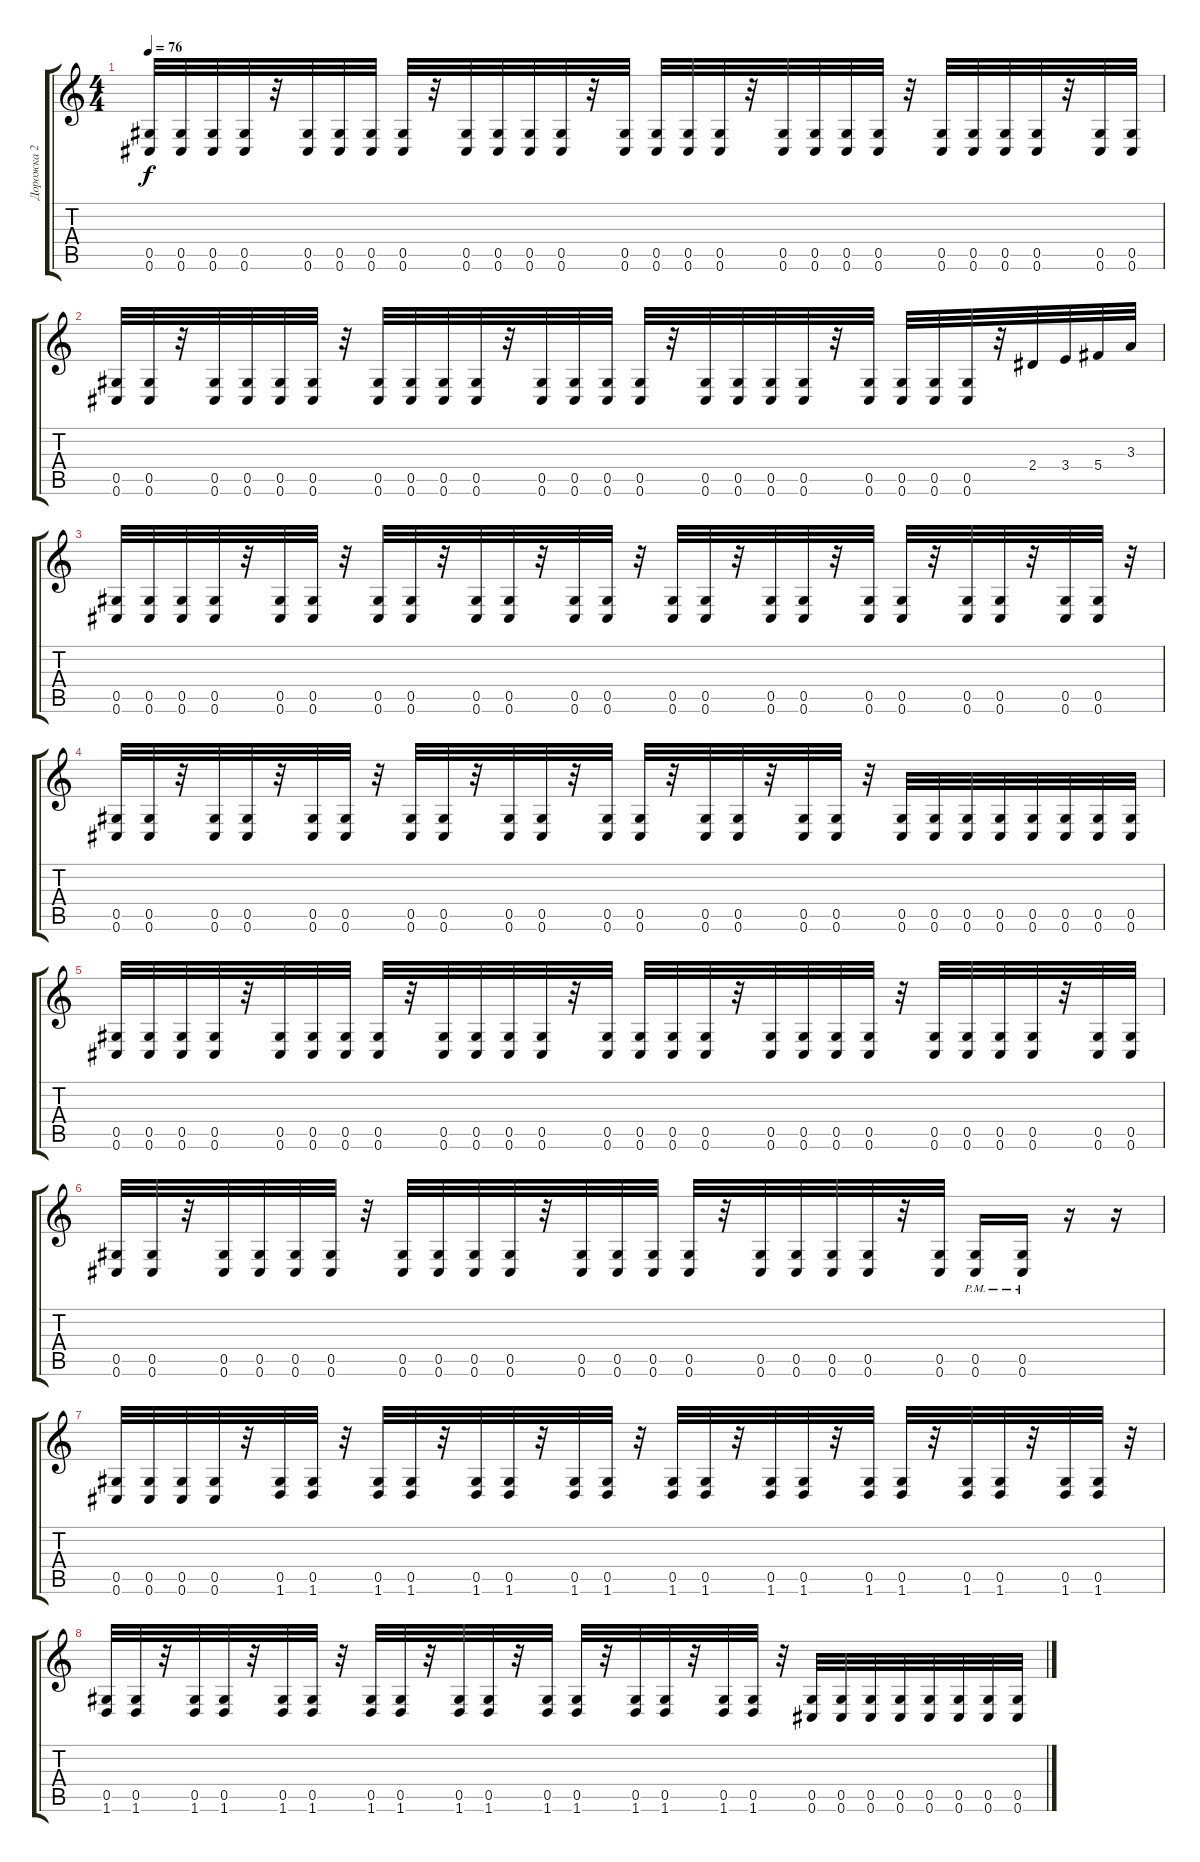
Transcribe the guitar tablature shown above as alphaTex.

\track ("Дорожка 2" "Дорожка 2") {instrument distortionguitar}
\staff {score tabs}
\tuning (Eb4 Bb3 Gb3 Db3 Ab2 Db2) {hide}
\ts (4 4)
\tempo 76
\clef g2
\ks c
(0.5 0.6).32{dy f} (0.5 0.6).32 (0.5 0.6).32 (0.5 0.6).32 r.32 (0.5 0.6).32 (0.5 0.6).32 (0.5 0.6).32 (0.5 0.6).32 r.32 (0.5 0.6).32 (0.5 0.6).32 (0.5 0.6).32 (0.5 0.6).32 r.32 (0.5 0.6).32 (0.5 0.6).32 (0.5 0.6).32 (0.5 0.6).32 r.32 (0.5 0.6).32 (0.5 0.6).32 (0.5 0.6).32 (0.5 0.6).32 r.32 (0.5 0.6).32 (0.5 0.6).32 (0.5 0.6).32 (0.5 0.6).32 r.32 (0.5 0.6).32 (0.5 0.6).32 |
(0.5 0.6).32 (0.5 0.6).32 r.32 (0.5 0.6).32 (0.5 0.6).32 (0.5 0.6).32 (0.5 0.6).32 r.32 (0.5 0.6).32 (0.5 0.6).32 (0.5 0.6).32 (0.5 0.6).32 r.32 (0.5 0.6).32 (0.5 0.6).32 (0.5 0.6).32 (0.5 0.6).32 r.32 (0.5 0.6).32 (0.5 0.6).32 (0.5 0.6).32 (0.5 0.6).32 r.32 (0.5 0.6).32 (0.5 0.6).32 (0.5 0.6).32 (0.5 0.6).32 r.32 2.4.32 3.4.32 5.4.32 3.3.32 |
(0.5 0.6).32 (0.5 0.6).32 (0.5 0.6).32 (0.5 0.6).32 r.32 (0.5 0.6).32 (0.5 0.6).32 r.32 (0.5 0.6).32 (0.5 0.6).32 r.32 (0.5 0.6).32 (0.5 0.6).32 r.32 (0.5 0.6).32 (0.5 0.6).32 r.32 (0.5 0.6).32 (0.5 0.6).32 r.32 (0.5 0.6).32 (0.5 0.6).32 r.32 (0.5 0.6).32 (0.5 0.6).32 r.32 (0.5 0.6).32 (0.5 0.6).32 r.32 (0.5 0.6).32 (0.5 0.6).32 r.32 |
(0.5 0.6).32 (0.5 0.6).32 r.32 (0.5 0.6).32 (0.5 0.6).32 r.32 (0.5 0.6).32 (0.5 0.6).32 r.32 (0.5 0.6).32 (0.5 0.6).32 r.32 (0.5 0.6).32 (0.5 0.6).32 r.32 (0.5 0.6).32 (0.5 0.6).32 r.32 (0.5 0.6).32 (0.5 0.6).32 r.32 (0.5 0.6).32 (0.5 0.6).32 r.32 (0.5 0.6).32 (0.5 0.6).32 (0.5 0.6).32 (0.5 0.6).32 (0.5 0.6).32 (0.5 0.6).32 (0.5 0.6).32 (0.5 0.6).32 |
(0.5 0.6).32 (0.5 0.6).32 (0.5 0.6).32 (0.5 0.6).32 r.32 (0.5 0.6).32 (0.5 0.6).32 (0.5 0.6).32 (0.5 0.6).32 r.32 (0.5 0.6).32 (0.5 0.6).32 (0.5 0.6).32 (0.5 0.6).32 r.32 (0.5 0.6).32 (0.5 0.6).32 (0.5 0.6).32 (0.5 0.6).32 r.32 (0.5 0.6).32 (0.5 0.6).32 (0.5 0.6).32 (0.5 0.6).32 r.32 (0.5 0.6).32 (0.5 0.6).32 (0.5 0.6).32 (0.5 0.6).32 r.32 (0.5 0.6).32 (0.5 0.6).32 |
(0.5 0.6).32 (0.5 0.6).32 r.32 (0.5 0.6).32 (0.5 0.6).32 (0.5 0.6).32 (0.5 0.6).32 r.32 (0.5 0.6).32 (0.5 0.6).32 (0.5 0.6).32 (0.5 0.6).32 r.32 (0.5 0.6).32 (0.5 0.6).32 (0.5 0.6).32 (0.5 0.6).32 r.32 (0.5 0.6).32 (0.5 0.6).32 (0.5 0.6).32 (0.5 0.6).32 r.32 (0.5 0.6).32 (0.5{pm} 0.6{pm}).16 (0.5{pm} 0.6{pm}).16 r.16 r.16 |
(0.5 0.6).32 (0.5 0.6).32 (0.5 0.6).32 (0.5 0.6).32 r.32 (0.5 1.6).32 (0.5 1.6).32 r.32 (0.5 1.6).32 (0.5 1.6).32 r.32 (0.5 1.6).32 (0.5 1.6).32 r.32 (0.5 1.6).32 (0.5 1.6).32 r.32 (0.5 1.6).32 (0.5 1.6).32 r.32 (0.5 1.6).32 (0.5 1.6).32 r.32 (0.5 1.6).32 (0.5 1.6).32 r.32 (0.5 1.6).32 (0.5 1.6).32 r.32 (0.5 1.6).32 (0.5 1.6).32 r.32 |
(0.5 1.6).32 (0.5 1.6).32 r.32 (0.5 1.6).32 (0.5 1.6).32 r.32 (0.5 1.6).32 (0.5 1.6).32 r.32 (0.5 1.6).32 (0.5 1.6).32 r.32 (0.5 1.6).32 (0.5 1.6).32 r.32 (0.5 1.6).32 (0.5 1.6).32 r.32 (0.5 1.6).32 (0.5 1.6).32 r.32 (0.5 1.6).32 (0.5 1.6).32 r.32 (0.5 0.6).32 (0.5 0.6).32 (0.5 0.6).32 (0.5 0.6).32 (0.5 0.6).32 (0.5 0.6).32 (0.5 0.6).32 (0.5 0.6).32
